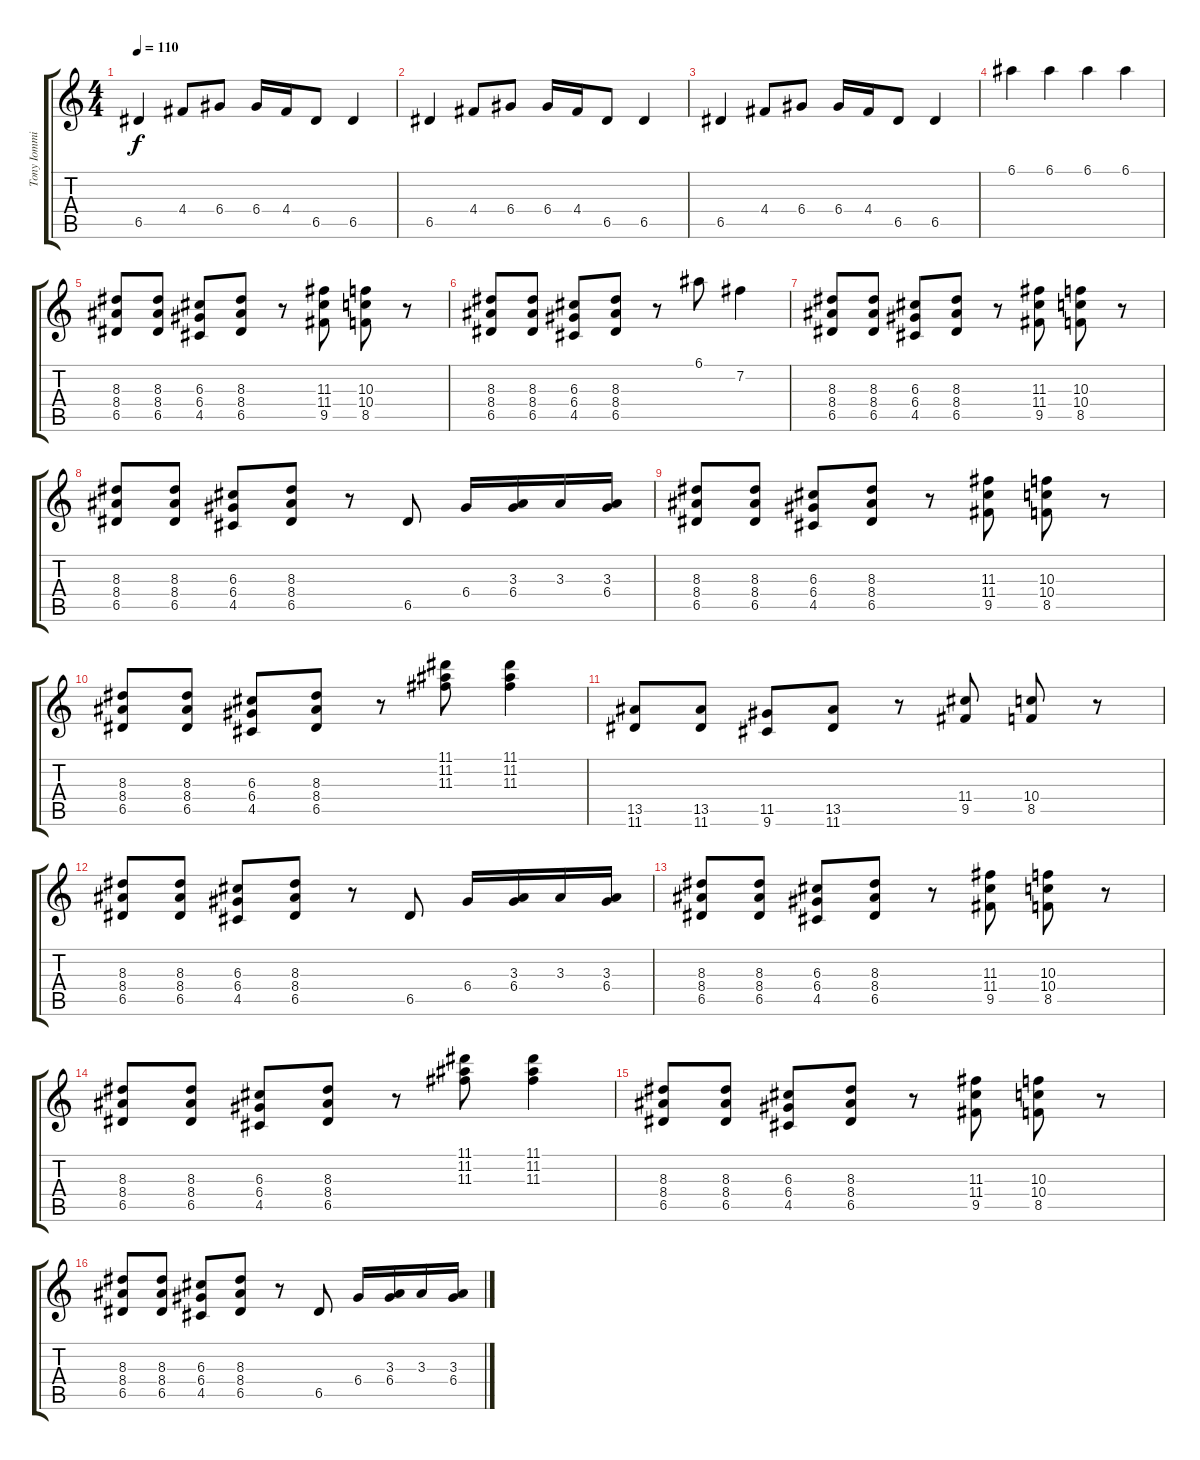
\track ("Tony Iommi (Disto Guitar)" "Tony Iommi") {instrument distortionguitar}
\staff {score tabs}
\tuning (E4 B3 G3 D3 A2 E2) {hide}
\ts (4 4)
\tempo 110
\clef g2
\ks c
6.5.4{dy f} 4.4.8 6.4.8 6.4.16 4.4.16 6.5.8 6.5.4 |
6.5.4 4.4.8 6.4.8 6.4.16 4.4.16 6.5.8 6.5.4 |
6.5.4 4.4.8 6.4.8 6.4.16 4.4.16 6.5.8 6.5.4 |
6.1.4 6.1.4 6.1.4 6.1.4 |
(8.3 8.4 6.5).8 (8.3 8.4 6.5).8 (6.3 6.4 4.5).8 (8.3 8.4 6.5).8 r.8 (11.3 11.4 9.5).8 (10.3 10.4 8.5).8 r.8 |
(8.3 8.4 6.5).8 (8.3 8.4 6.5).8 (6.3 6.4 4.5).8 (8.3 8.4 6.5).8 r.8 6.1.8 7.2.4 |
(8.3 8.4 6.5).8 (8.3 8.4 6.5).8 (6.3 6.4 4.5).8 (8.3 8.4 6.5).8 r.8 (11.3 11.4 9.5).8 (10.3 10.4 8.5).8 r.8 |
(8.3 8.4 6.5).8 (8.3 8.4 6.5).8 (6.3 6.4 4.5).8 (8.3 8.4 6.5).8 r.8 6.5.8 6.4.16 (3.3 6.4).16 3.3.16 (3.3 6.4).16 |
(8.3 8.4 6.5).8 (8.3 8.4 6.5).8 (6.3 6.4 4.5).8 (8.3 8.4 6.5).8 r.8 (11.3 11.4 9.5).8 (10.3 10.4 8.5).8 r.8 |
(8.3 8.4 6.5).8 (8.3 8.4 6.5).8 (6.3 6.4 4.5).8 (8.3 8.4 6.5).8 r.8 (11.1 11.2 11.3).8 (11.1 11.2 11.3).4 |
(13.5 11.6).8 (13.5 11.6).8 (11.5 9.6).8 (13.5 11.6).8 r.8 (11.4 9.5).8 (10.4 8.5).8 r.8 |
(8.3 8.4 6.5).8 (8.3 8.4 6.5).8 (6.3 6.4 4.5).8 (8.3 8.4 6.5).8 r.8 6.5.8 6.4.16 (3.3 6.4).16 3.3.16 (3.3 6.4).16 |
(8.3 8.4 6.5).8 (8.3 8.4 6.5).8 (6.3 6.4 4.5).8 (8.3 8.4 6.5).8 r.8 (11.3 11.4 9.5).8 (10.3 10.4 8.5).8 r.8 |
(8.3 8.4 6.5).8 (8.3 8.4 6.5).8 (6.3 6.4 4.5).8 (8.3 8.4 6.5).8 r.8 (11.1 11.2 11.3).8 (11.1 11.2 11.3).4 |
(8.3 8.4 6.5).8 (8.3 8.4 6.5).8 (6.3 6.4 4.5).8 (8.3 8.4 6.5).8 r.8 (11.3 11.4 9.5).8 (10.3 10.4 8.5).8 r.8 |
(8.3 8.4 6.5).8 (8.3 8.4 6.5).8 (6.3 6.4 4.5).8 (8.3 8.4 6.5).8 r.8 6.5.8 6.4.16 (3.3 6.4).16 3.3.16 (3.3 6.4).16
